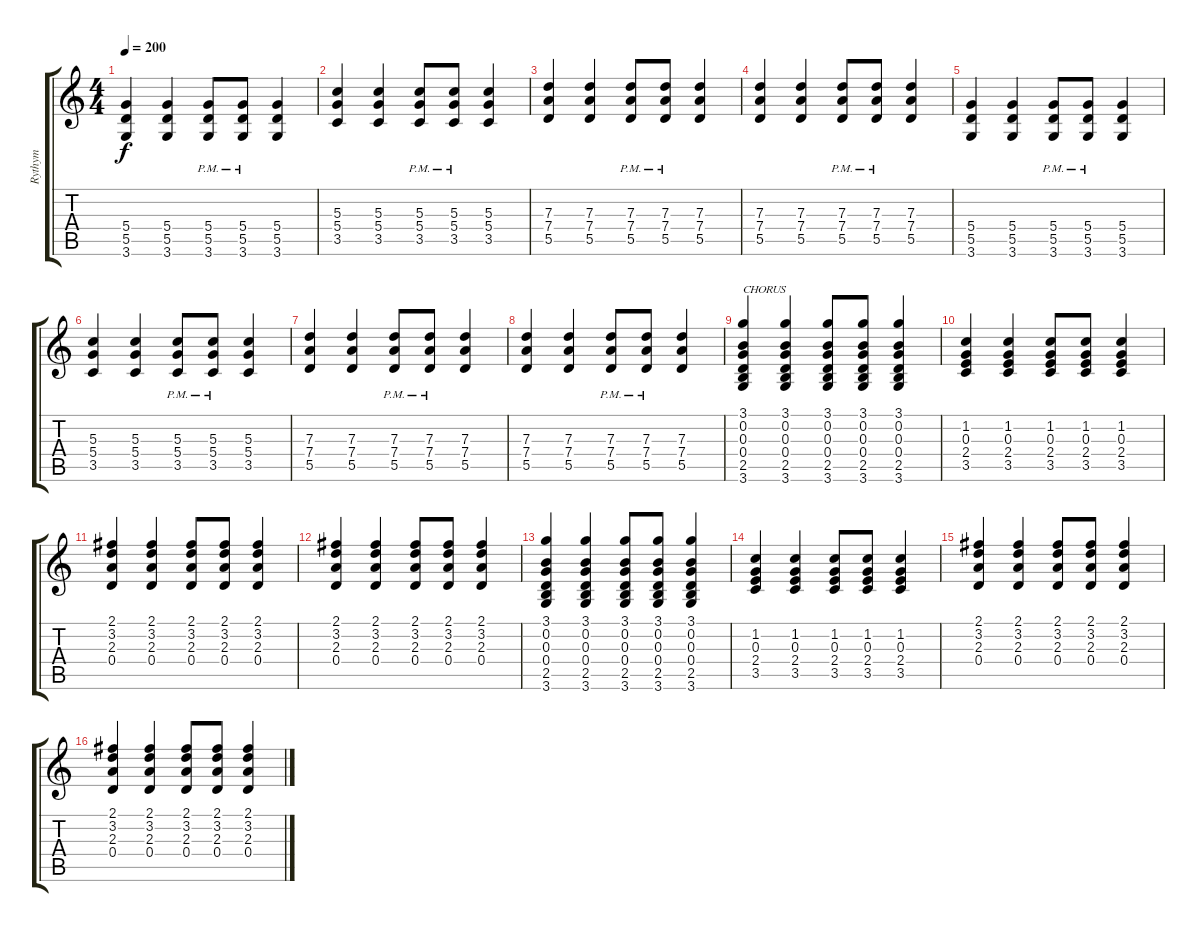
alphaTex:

\track ("Rythym" "Rythym") {instrument distortionguitar}
\staff {score tabs}
\tuning (E4 B3 G3 D3 A2 E2) {hide}
\ts (4 4)
\tempo 200
\clef g2
\ks c
(5.4 5.5 3.6).4{dy f} (5.4 5.5 3.6).4 (5.4{pm} 5.5{pm} 3.6{pm}).8 (5.4{pm} 5.5{pm} 3.6{pm}).8 (5.4 5.5 3.6).4 |
(5.3 5.4 3.5).4 (5.3 5.4 3.5).4 (5.3{pm} 5.4{pm} 3.5{pm}).8 (5.3{pm} 5.4{pm} 3.5{pm}).8 (5.3 5.4 3.5).4 |
(7.3 7.4 5.5).4 (7.3 7.4 5.5).4 (7.3{pm} 7.4{pm} 5.5{pm}).8 (7.3{pm} 7.4{pm} 5.5{pm}).8 (7.3 7.4 5.5).4 |
(7.3 7.4 5.5).4 (7.3 7.4 5.5).4 (7.3{pm} 7.4{pm} 5.5{pm}).8 (7.3{pm} 7.4{pm} 5.5{pm}).8 (7.3 7.4 5.5).4 |
(5.4 5.5 3.6).4 (5.4 5.5 3.6).4 (5.4{pm} 5.5{pm} 3.6{pm}).8 (5.4{pm} 5.5{pm} 3.6{pm}).8 (5.4 5.5 3.6).4 |
(5.3 5.4 3.5).4 (5.3 5.4 3.5).4 (5.3{pm} 5.4{pm} 3.5{pm}).8 (5.3{pm} 5.4{pm} 3.5{pm}).8 (5.3 5.4 3.5).4 |
(7.3 7.4 5.5).4 (7.3 7.4 5.5).4 (7.3{pm} 7.4{pm} 5.5{pm}).8 (7.3{pm} 7.4{pm} 5.5{pm}).8 (7.3 7.4 5.5).4 |
(7.3 7.4 5.5).4 (7.3 7.4 5.5).4 (7.3{pm} 7.4{pm} 5.5{pm}).8 (7.3{pm} 7.4{pm} 5.5{pm}).8 (7.3 7.4 5.5).4 |
(3.1 0.2 0.3 0.4 2.5 3.6).4{txt "CHORUS"} (3.1 0.2 0.3 0.4 2.5 3.6).4 (3.1 0.2 0.3 0.4 2.5 3.6).8 (3.1 0.2 0.3 0.4 2.5 3.6).8 (3.1 0.2 0.3 0.4 2.5 3.6).4 |
(1.2 0.3 2.4 3.5).4 (1.2 0.3 2.4 3.5).4 (1.2 0.3 2.4 3.5).8 (1.2 0.3 2.4 3.5).8 (1.2 0.3 2.4 3.5).4 |
(2.1 3.2 2.3 0.4).4 (2.1 3.2 2.3 0.4).4 (2.1 3.2 2.3 0.4).8 (2.1 3.2 2.3 0.4).8 (2.1 3.2 2.3 0.4).4 |
(2.1 3.2 2.3 0.4).4 (2.1 3.2 2.3 0.4).4 (2.1 3.2 2.3 0.4).8 (2.1 3.2 2.3 0.4).8 (2.1 3.2 2.3 0.4).4 |
(3.1 0.2 0.3 0.4 2.5 3.6).4 (3.1 0.2 0.3 0.4 2.5 3.6).4 (3.1 0.2 0.3 0.4 2.5 3.6).8 (3.1 0.2 0.3 0.4 2.5 3.6).8 (3.1 0.2 0.3 0.4 2.5 3.6).4 |
(1.2 0.3 2.4 3.5).4 (1.2 0.3 2.4 3.5).4 (1.2 0.3 2.4 3.5).8 (1.2 0.3 2.4 3.5).8 (1.2 0.3 2.4 3.5).4 |
(2.1 3.2 2.3 0.4).4 (2.1 3.2 2.3 0.4).4 (2.1 3.2 2.3 0.4).8 (2.1 3.2 2.3 0.4).8 (2.1 3.2 2.3 0.4).4 |
(2.1 3.2 2.3 0.4).4 (2.1 3.2 2.3 0.4).4 (2.1 3.2 2.3 0.4).8 (2.1 3.2 2.3 0.4).8 (2.1 3.2 2.3 0.4).4
